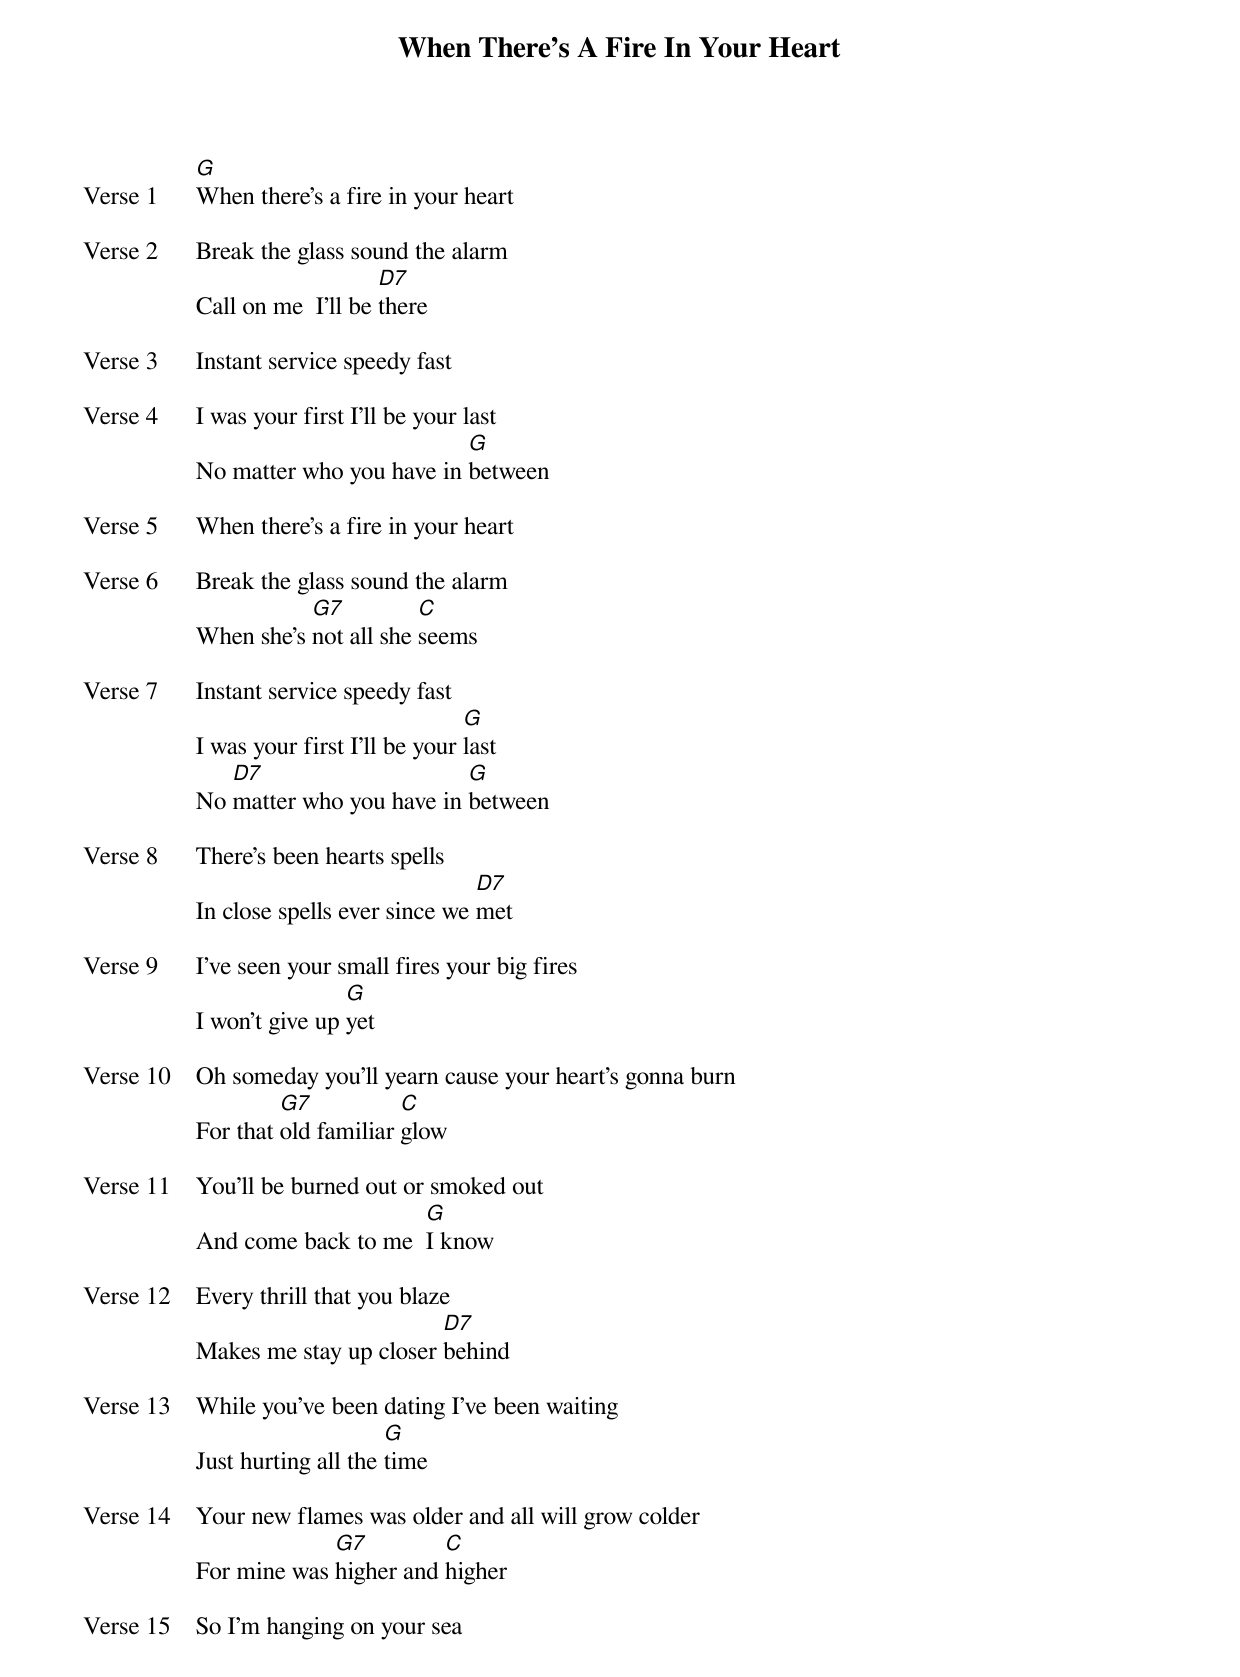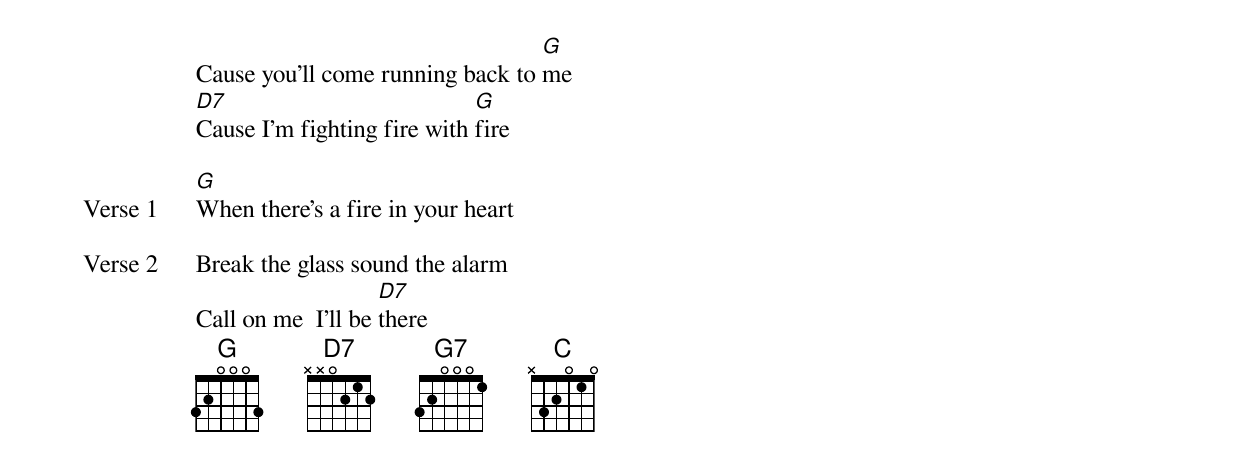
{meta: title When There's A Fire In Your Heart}
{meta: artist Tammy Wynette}
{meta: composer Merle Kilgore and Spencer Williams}

{start_of_verse: Verse 1}
[G]When there's a fire in your heart
{end_of_verse}

{start_of_verse: Verse 2}
Break the glass sound the alarm
Call on me  I'll be [D7]there
{end_of_verse}

{start_of_verse: Verse 3}
Instant service speedy fast
{end_of_verse}

{start_of_verse: Verse 4}
I was your first I'll be your last
No matter who you have in [G]between
{end_of_verse}

{start_of_verse: Verse 5}
When there's a fire in your heart
{end_of_verse}

{start_of_verse: Verse 6}
Break the glass sound the alarm
When she's [G7]not all she [C]seems
{end_of_verse}

{start_of_verse: Verse 7}
Instant service speedy fast
I was your first I'll be your [G]last
No [D7]matter who you have in [G]between
{end_of_verse}

{start_of_verse: Verse 8}
There's been hearts spells
In close spells ever since we [D7]met
{end_of_verse}

{start_of_verse: Verse 9}
I've seen your small fires your big fires
I won't give up [G]yet
{end_of_verse}

{start_of_verse: Verse 10}
Oh someday you'll yearn cause your heart's gonna burn
For that [G7]old familiar [C]glow
{end_of_verse}

{start_of_verse: Verse 11}
You'll be burned out or smoked out
And come back to me  [G]I know
{end_of_verse}

{start_of_verse: Verse 12}
Every thrill that you blaze
Makes me stay up closer [D7]behind
{end_of_verse}

{start_of_verse: Verse 13}
While you've been dating I've been waiting
Just hurting all the [G]time
{end_of_verse}

{start_of_verse: Verse 14}
Your new flames was older and all will grow colder
For mine was [G7]higher and [C]higher
{end_of_verse}

{start_of_verse: Verse 15}
So I'm hanging on your sea
Cause you'll come running back to [G]me
[D7]Cause I'm fighting fire with [G]fire
{end_of_verse}

{start_of_verse: Verse 1}
[G]When there's a fire in your heart
{end_of_verse}

{start_of_verse: Verse 2}
Break the glass sound the alarm
Call on me  I'll be [D7]there
{end_of_verse}
